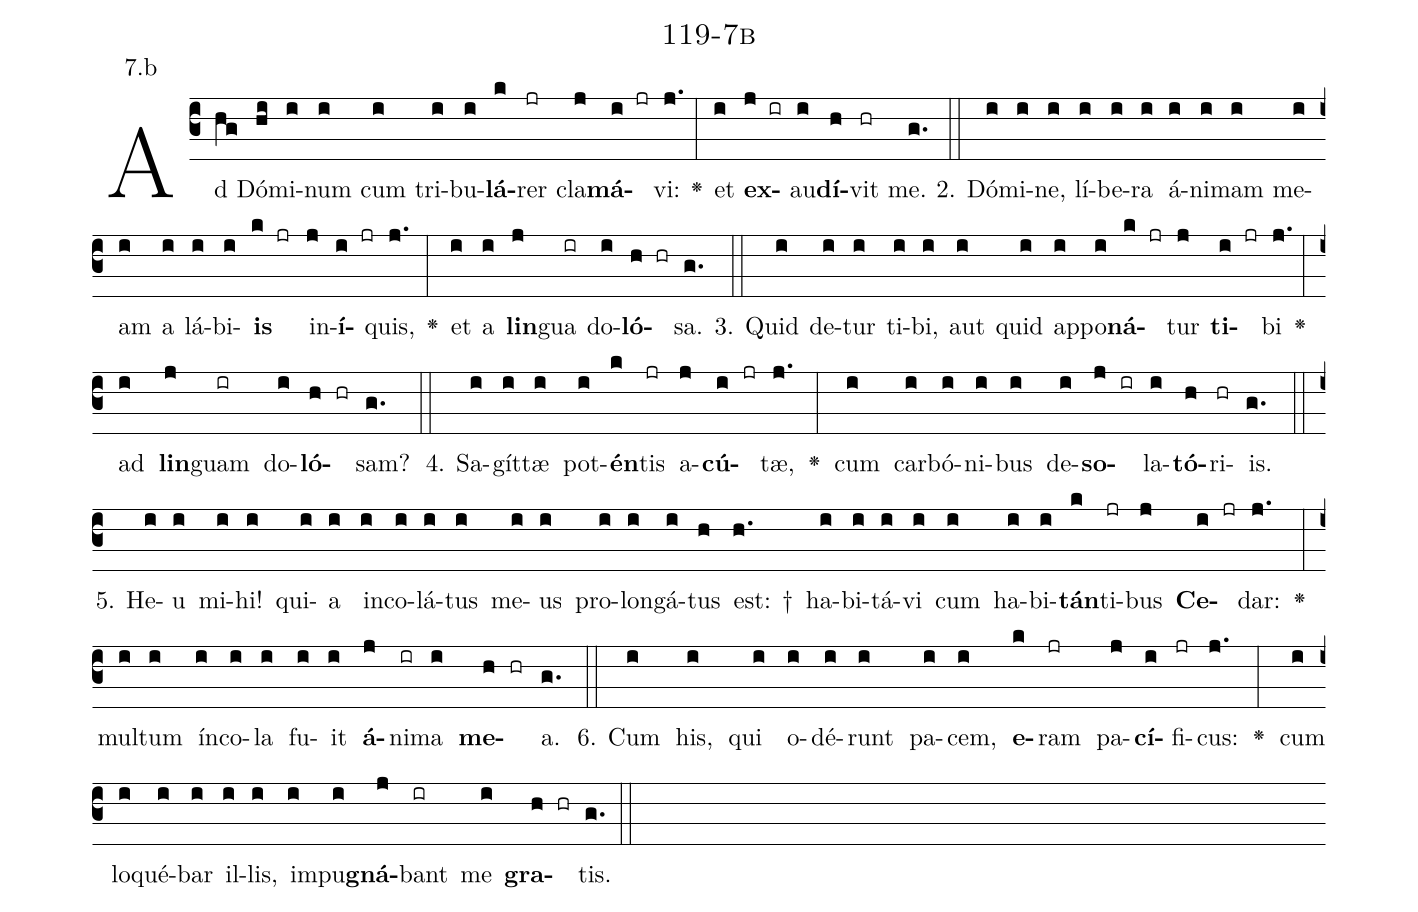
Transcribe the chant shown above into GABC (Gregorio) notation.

name: 119-7b;
annotation: 7.b;
%%
(c3)Ad(hg) Dó(hi)mi(i)num(i) cum(i) tri(i)bu(i)<b>lá</b>(k)rer(jr) cla(j)<b>má</b>(i jr)vi:(j.) <v>\greheightstar</v>(:) et(i) <b>ex</b>(j ir)au(i)<b>dí</b>(h)vit(hr) me.(g.) (::)
2. Dó(i)mi(i)ne,(i) lí(i)be(i)ra(i) á(i)ni(i)mam(i) me(i)am(i) a(i) lá(i)bi(i)<b>is</b>(k jr) in(j)<b>í</b>(i jr)quis,(j.) <v>\greheightstar</v>(:) et(i) a(i) <b>lin</b>(j)gua(ir) do(i)<b>ló</b>(h hr)sa.(g.) (::)
3. Quid(i) de(i)tur(i) ti(i)bi,(i) aut(i) quid(i) ap(i)po(i)<b>ná</b>(k jr)tur(j) <b>ti</b>(i jr)bi(j.) <v>\greheightstar</v>(:) ad(i) <b>lin</b>(j)guam(ir) do(i)<b>ló</b>(h hr)sam?(g.) (::)
4. Sa(i)gít(i)tæ(i) pot(i)<b>én</b>(k)tis(jr) a(j)<b>cú</b>(i jr)tæ,(j.) <v>\greheightstar</v>(:) cum(i) car(i)bó(i)ni(i)bus(i) de(i)<b>so</b>(j ir)la(i)<b>tó</b>(h)ri(hr)is.(g.) (::)
5. He(i)u(i) mi(i)hi!(i) qui(i)a(i) in(i)co(i)lá(i)tus(i) me(i)us(i) pro(i)lon(i)gá(i)tus(h) est: †(h.) ha(i)bi(i)tá(i)vi(i) cum(i) ha(i)bi(i)<b>tán</b>(k)ti(jr)bus(j) <b>Ce</b>(i jr)dar:(j.) <v>\greheightstar</v>(:) mul(i)tum(i) ín(i)co(i)la(i) fu(i)it(i) <b>á</b>(j)ni(ir)ma(i) <b>me</b>(h hr)a.(g.) (::)
6. Cum(i) his,(i) qui(i) o(i)dé(i)runt(i) pa(i)cem,(i) <b>e</b>(k)ram(jr) pa(j)<b>cí</b>(i)fi(jr)cus:(j.) <v>\greheightstar</v>(:) cum(i) lo(i)qué(i)bar(i) il(i)lis,(i) im(i)pu(i)<b>gná</b>(j)bant(ir) me(i) <b>gra</b>(h hr)tis.(g.) (::)
